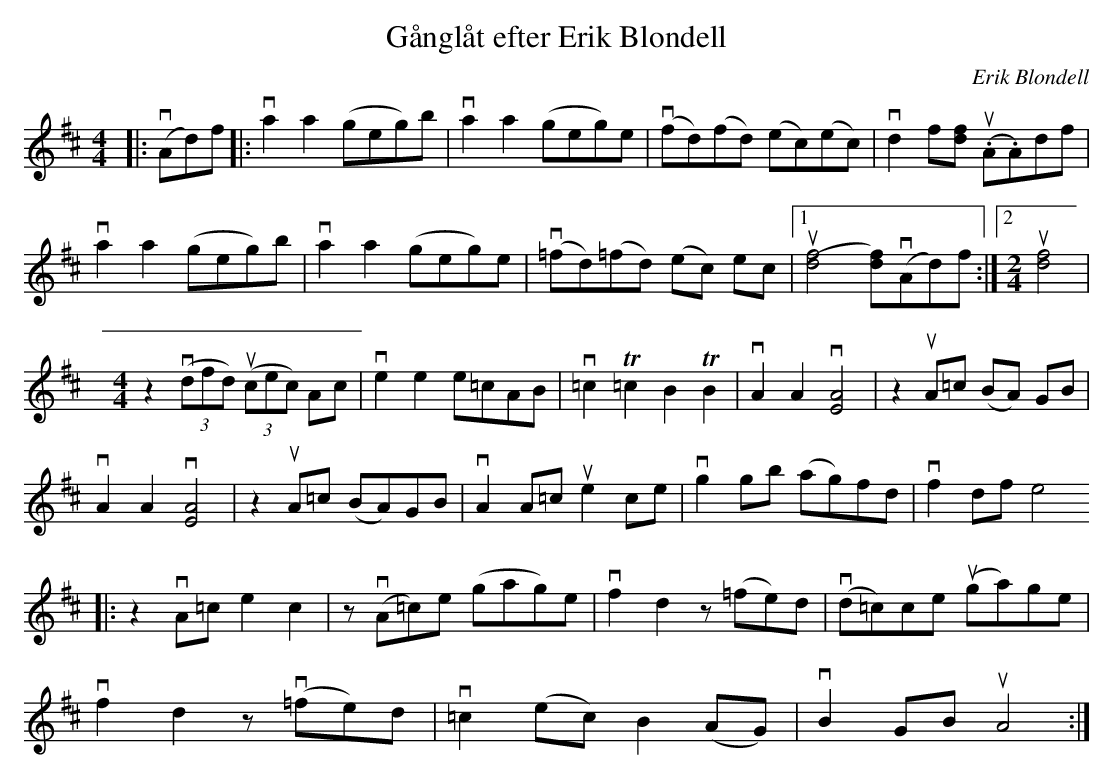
X:1
T: Gånglåt efter Erik Blondell
C: Erik Blondell
M: 4/4
L: 1/8
K: D
|: (vAd)f|: va2 a2 (geg)b | va2 a2 (geg)e | (vfd)(fd) (ec)(ec) | vd2 f[fd] (u.A.A)df |
va2 a2 (geg)b | va2 a2 (geg)e | (v=fd)(=fd) (ec) ec |1 u[(d4f4] [df])(vAd)f :|2 [M:2/4] u[d4f4] |
[M:4/4] z2 v((3dfd) u((3cec) Ac | ve2 e2 e=cAB | v=c2 T=c2 B2 TB2 | vA2 A2 v[A4E4] | z2 uA=c (BA) GB |
vA2 A2 v[A4E4] | z2 uA=c (BA)GB | vA2 A=c ue2 ce | vg2 gb (ag)fd | vf2 df e4
|: z2 vA=c e2 c2 | z v(A=c)e (gag)e | vf2 d2 z (=fe)d | v(d=c)ce u(ga)ge |
vf2 d2 z v(=fe)d | v=c2 (ec) B2 (AG) | vB2 GB uA4 :|
